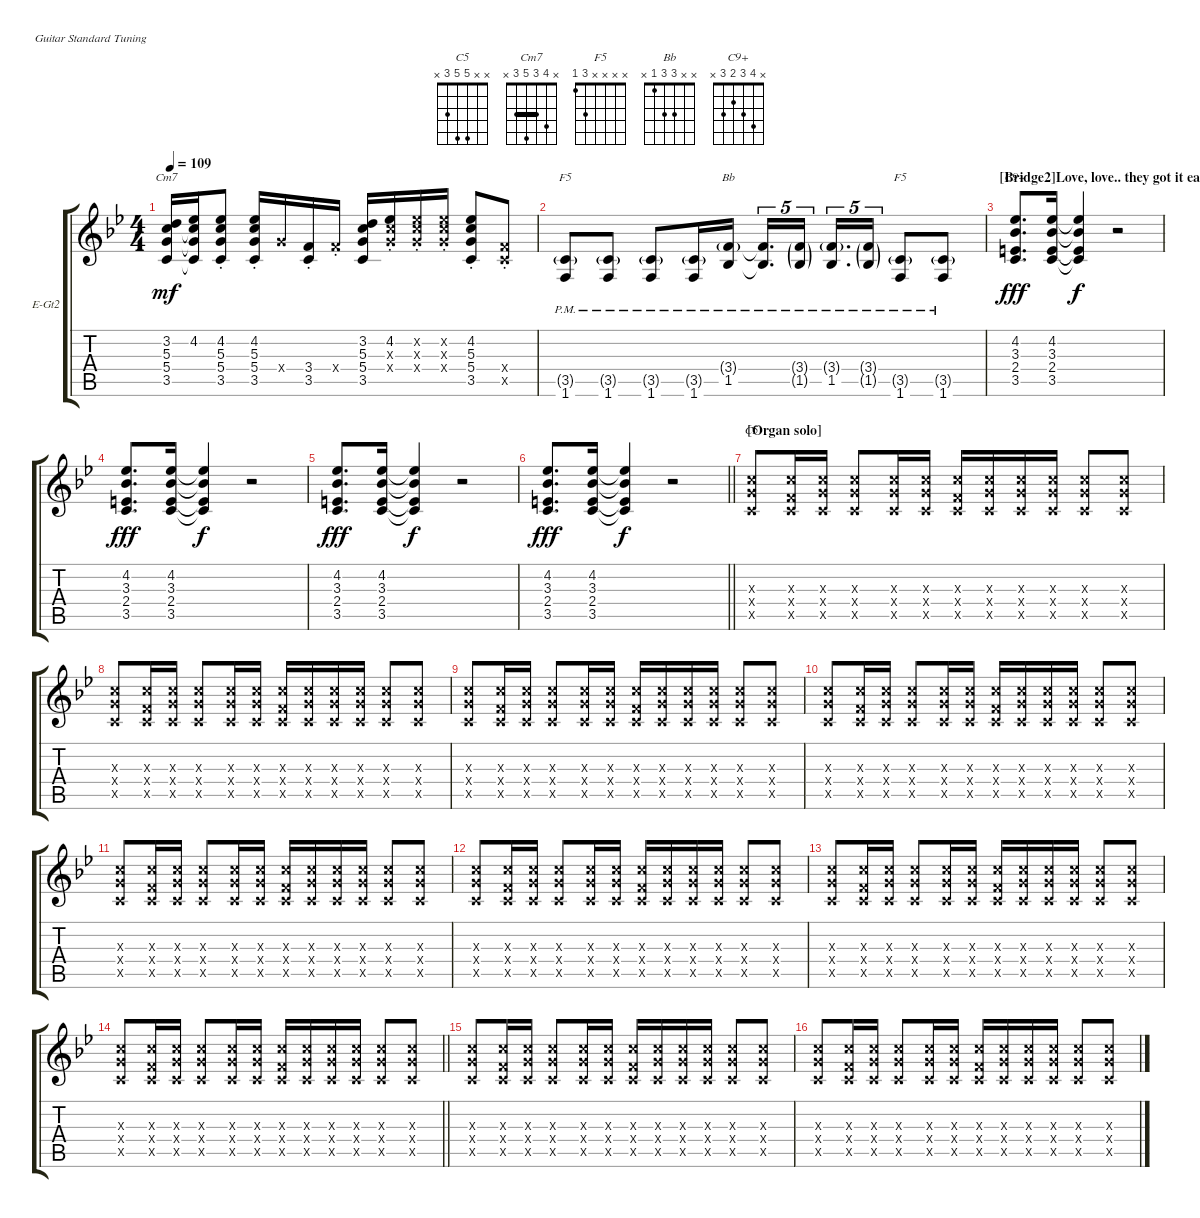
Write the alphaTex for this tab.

\bracketExtendMode groupsimilarinstruments
\firstSystemTrackNameOrientation horizontal
\otherSystemsTrackNameOrientation horizontal
\track ("Guitar2" "E-Gt2") {instrument overdrivenguitar}
\staff {score tabs}
\tuning (E4 B3 G3 D3 A2 E2)
\chord ("C5" x x 5 5 3 x)
\chord ("Cm7" x 4 3 5 3 x) {barre 3}
\chord ("F5" x x x 3 3 1)
\chord ("Bb" x x 3 3 1 x)
\chord ("F5" x x x x 3 1)
\chord ("C9+" x 4 3 2 3 x)
\ts (4 4)
\tempo 109
\clef g2
\ks gminor
(3.2 5.3 5.4 3.5).16{ch "Cm7" dy mf} (4.2 5.3{t} 5.4{t} 3.5{t}).16 (4.2{st} 5.3{st} 5.4{st} 3.5{st}).8 (4.2{st} 5.3{st} 5.4{st} 3.5{st}).16 5.4{x}.16 (3.4{st} 3.5{st}).16 3.4{st x}.16 (3.2 5.3 5.4 3.5).16 (4.2{st} 5.3{st x} 5.4{st x}).16 (4.2{st x} 5.3{st x} 5.4{st x}).16 (4.2{st x} 5.3{st x} 5.4{st x}).16 (4.2{st} 5.3{st} 5.4{st} 3.5{st}).8 (3.4{st x} 3.5{st x}).8 |
(3.5{g pm} 1.6{pm}).8{ch "F5"} (3.5{g pm} 1.6{pm}).8 (3.5{g pm} 1.6{pm}).8 (3.5{g pm} 1.6{pm}).16 (3.4{g pm} 1.5{pm}).16{ch "Bb"} (3.4{pm t} 1.5{pm t}).16{d tu (5 4)} (3.4{g pm} 1.5{g pm}).16{tu (5 4)} (3.4{g pm} 1.5{pm}).16{d tu (5 4)} (3.4{g pm} 1.5{g pm}).16{tu (5 4)} (3.5{g pm} 1.6{pm}).8{ch "F5"} (3.5{g pm} 1.6{pm}).8 |
\section ("" "[Bridge2]Love, love.. they got it early in the morning.")
(4.2 3.3 2.4 3.5).8{d ch "C9+" dy fff} (4.2 3.3 2.4 3.5).16 (4.2{t} 3.3{t} 2.4{t} 3.5{t}).4{dy f} r.2 |
(4.2 3.3 2.4 3.5).8{d dy fff} (4.2 3.3 2.4 3.5).16 (4.2{t} 3.3{t} 2.4{t} 3.5{t}).4{dy f} r.2 |
(4.2 3.3 2.4 3.5).8{d dy fff} (4.2 3.3 2.4 3.5).16 (4.2{t} 3.3{t} 2.4{t} 3.5{t}).4{dy f} r.2 |
\barLineRight lightlight
(4.2 3.3 2.4 3.5).8{d dy fff} (4.2 3.3 2.4 3.5).16 (4.2{t} 3.3{t} 2.4{t} 3.5{t}).4{dy f} r.2 |
\section ("" "[Organ solo]")
(5.3{x} 5.4{x} 3.5{x}).8{ch "C5"} (5.3{x} 3.4{x} 3.5{x}).16 (5.3{x} 5.4{x} 3.5{x}).16 (5.3{x} 5.4{x} 3.5{x}).8 (5.3{x} 5.4{x} 3.5{x}).16 (5.3{x} 5.4{x} 3.5{x}).16 (5.3{x} 3.4{x} 3.5{x}).16 (5.3{x} 5.4{x} 3.5{x}).16 (5.3{x} 5.4{x} 3.5{x}).16 (5.3{x} 5.4{x} 3.5{x}).16 (5.3{x} 5.4{x} 3.5{x}).8 (5.3{x} 5.4{x} 3.5{x}).8 |
(5.3{x} 5.4{x} 3.5{x}).8 (5.3{x} 3.4{x} 3.5{x}).16 (5.3{x} 5.4{x} 3.5{x}).16 (5.3{x} 5.4{x} 3.5{x}).8 (5.3{x} 5.4{x} 3.5{x}).16 (5.3{x} 5.4{x} 3.5{x}).16 (5.3{x} 3.4{x} 3.5{x}).16 (5.3{x} 5.4{x} 3.5{x}).16 (5.3{x} 5.4{x} 3.5{x}).16 (5.3{x} 5.4{x} 3.5{x}).16 (5.3{x} 5.4{x} 3.5{x}).8 (5.3{x} 5.4{x} 3.5{x}).8 |
(5.3{x} 5.4{x} 3.5{x}).8 (5.3{x} 3.4{x} 3.5{x}).16 (5.3{x} 5.4{x} 3.5{x}).16 (5.3{x} 5.4{x} 3.5{x}).8 (5.3{x} 5.4{x} 3.5{x}).16 (5.3{x} 5.4{x} 3.5{x}).16 (5.3{x} 3.4{x} 3.5{x}).16 (5.3{x} 5.4{x} 3.5{x}).16 (5.3{x} 5.4{x} 3.5{x}).16 (5.3{x} 5.4{x} 3.5{x}).16 (5.3{x} 5.4{x} 3.5{x}).8 (5.3{x} 5.4{x} 3.5{x}).8 |
(5.3{x} 5.4{x} 3.5{x}).8 (5.3{x} 3.4{x} 3.5{x}).16 (5.3{x} 5.4{x} 3.5{x}).16 (5.3{x} 5.4{x} 3.5{x}).8 (5.3{x} 5.4{x} 3.5{x}).16 (5.3{x} 5.4{x} 3.5{x}).16 (5.3{x} 3.4{x} 3.5{x}).16 (5.3{x} 5.4{x} 3.5{x}).16 (5.3{x} 5.4{x} 3.5{x}).16 (5.3{x} 5.4{x} 3.5{x}).16 (5.3{x} 5.4{x} 3.5{x}).8 (5.3{x} 5.4{x} 3.5{x}).8 |
(5.3{x} 5.4{x} 3.5{x}).8 (5.3{x} 3.4{x} 3.5{x}).16 (5.3{x} 5.4{x} 3.5{x}).16 (5.3{x} 5.4{x} 3.5{x}).8 (5.3{x} 5.4{x} 3.5{x}).16 (5.3{x} 5.4{x} 3.5{x}).16 (5.3{x} 3.4{x} 3.5{x}).16 (5.3{x} 5.4{x} 3.5{x}).16 (5.3{x} 5.4{x} 3.5{x}).16 (5.3{x} 5.4{x} 3.5{x}).16 (5.3{x} 5.4{x} 3.5{x}).8 (5.3{x} 5.4{x} 3.5{x}).8 |
(5.3{x} 5.4{x} 3.5{x}).8 (5.3{x} 3.4{x} 3.5{x}).16 (5.3{x} 5.4{x} 3.5{x}).16 (5.3{x} 5.4{x} 3.5{x}).8 (5.3{x} 5.4{x} 3.5{x}).16 (5.3{x} 5.4{x} 3.5{x}).16 (5.3{x} 3.4{x} 3.5{x}).16 (5.3{x} 5.4{x} 3.5{x}).16 (5.3{x} 5.4{x} 3.5{x}).16 (5.3{x} 5.4{x} 3.5{x}).16 (5.3{x} 5.4{x} 3.5{x}).8 (5.3{x} 5.4{x} 3.5{x}).8 |
(5.3{x} 5.4{x} 3.5{x}).8 (5.3{x} 3.4{x} 3.5{x}).16 (5.3{x} 5.4{x} 3.5{x}).16 (5.3{x} 5.4{x} 3.5{x}).8 (5.3{x} 5.4{x} 3.5{x}).16 (5.3{x} 5.4{x} 3.5{x}).16 (5.3{x} 3.4{x} 3.5{x}).16 (5.3{x} 5.4{x} 3.5{x}).16 (5.3{x} 5.4{x} 3.5{x}).16 (5.3{x} 5.4{x} 3.5{x}).16 (5.3{x} 5.4{x} 3.5{x}).8 (5.3{x} 5.4{x} 3.5{x}).8 |
\barLineRight lightlight
(5.3{x} 5.4{x} 3.5{x}).8 (5.3{x} 3.4{x} 3.5{x}).16 (5.3{x} 5.4{x} 3.5{x}).16 (5.3{x} 5.4{x} 3.5{x}).8 (5.3{x} 5.4{x} 3.5{x}).16 (5.3{x} 5.4{x} 3.5{x}).16 (5.3{x} 3.4{x} 3.5{x}).16 (5.3{x} 5.4{x} 3.5{x}).16 (5.3{x} 5.4{x} 3.5{x}).16 (5.3{x} 5.4{x} 3.5{x}).16 (5.3{x} 5.4{x} 3.5{x}).8 (5.3{x} 5.4{x} 3.5{x}).8 |
(5.3{x} 5.4{x} 3.5{x}).8 (5.3{x} 3.4{x} 3.5{x}).16 (5.3{x} 5.4{x} 3.5{x}).16 (5.3{x} 5.4{x} 3.5{x}).8 (5.3{x} 5.4{x} 3.5{x}).16 (5.3{x} 5.4{x} 3.5{x}).16 (5.3{x} 3.4{x} 3.5{x}).16 (5.3{x} 5.4{x} 3.5{x}).16 (5.3{x} 5.4{x} 3.5{x}).16 (5.3{x} 5.4{x} 3.5{x}).16 (5.3{x} 5.4{x} 3.5{x}).8 (5.3{x} 5.4{x} 3.5{x}).8 |
(5.3{x} 5.4{x} 3.5{x}).8 (5.3{x} 3.4{x} 3.5{x}).16 (5.3{x} 5.4{x} 3.5{x}).16 (5.3{x} 5.4{x} 3.5{x}).8 (5.3{x} 5.4{x} 3.5{x}).16 (5.3{x} 5.4{x} 3.5{x}).16 (5.3{x} 3.4{x} 3.5{x}).16 (5.3{x} 5.4{x} 3.5{x}).16 (5.3{x} 5.4{x} 3.5{x}).16 (5.3{x} 5.4{x} 3.5{x}).16 (5.3{x} 5.4{x} 3.5{x}).8 (5.3{x} 5.4{x} 3.5{x}).8
